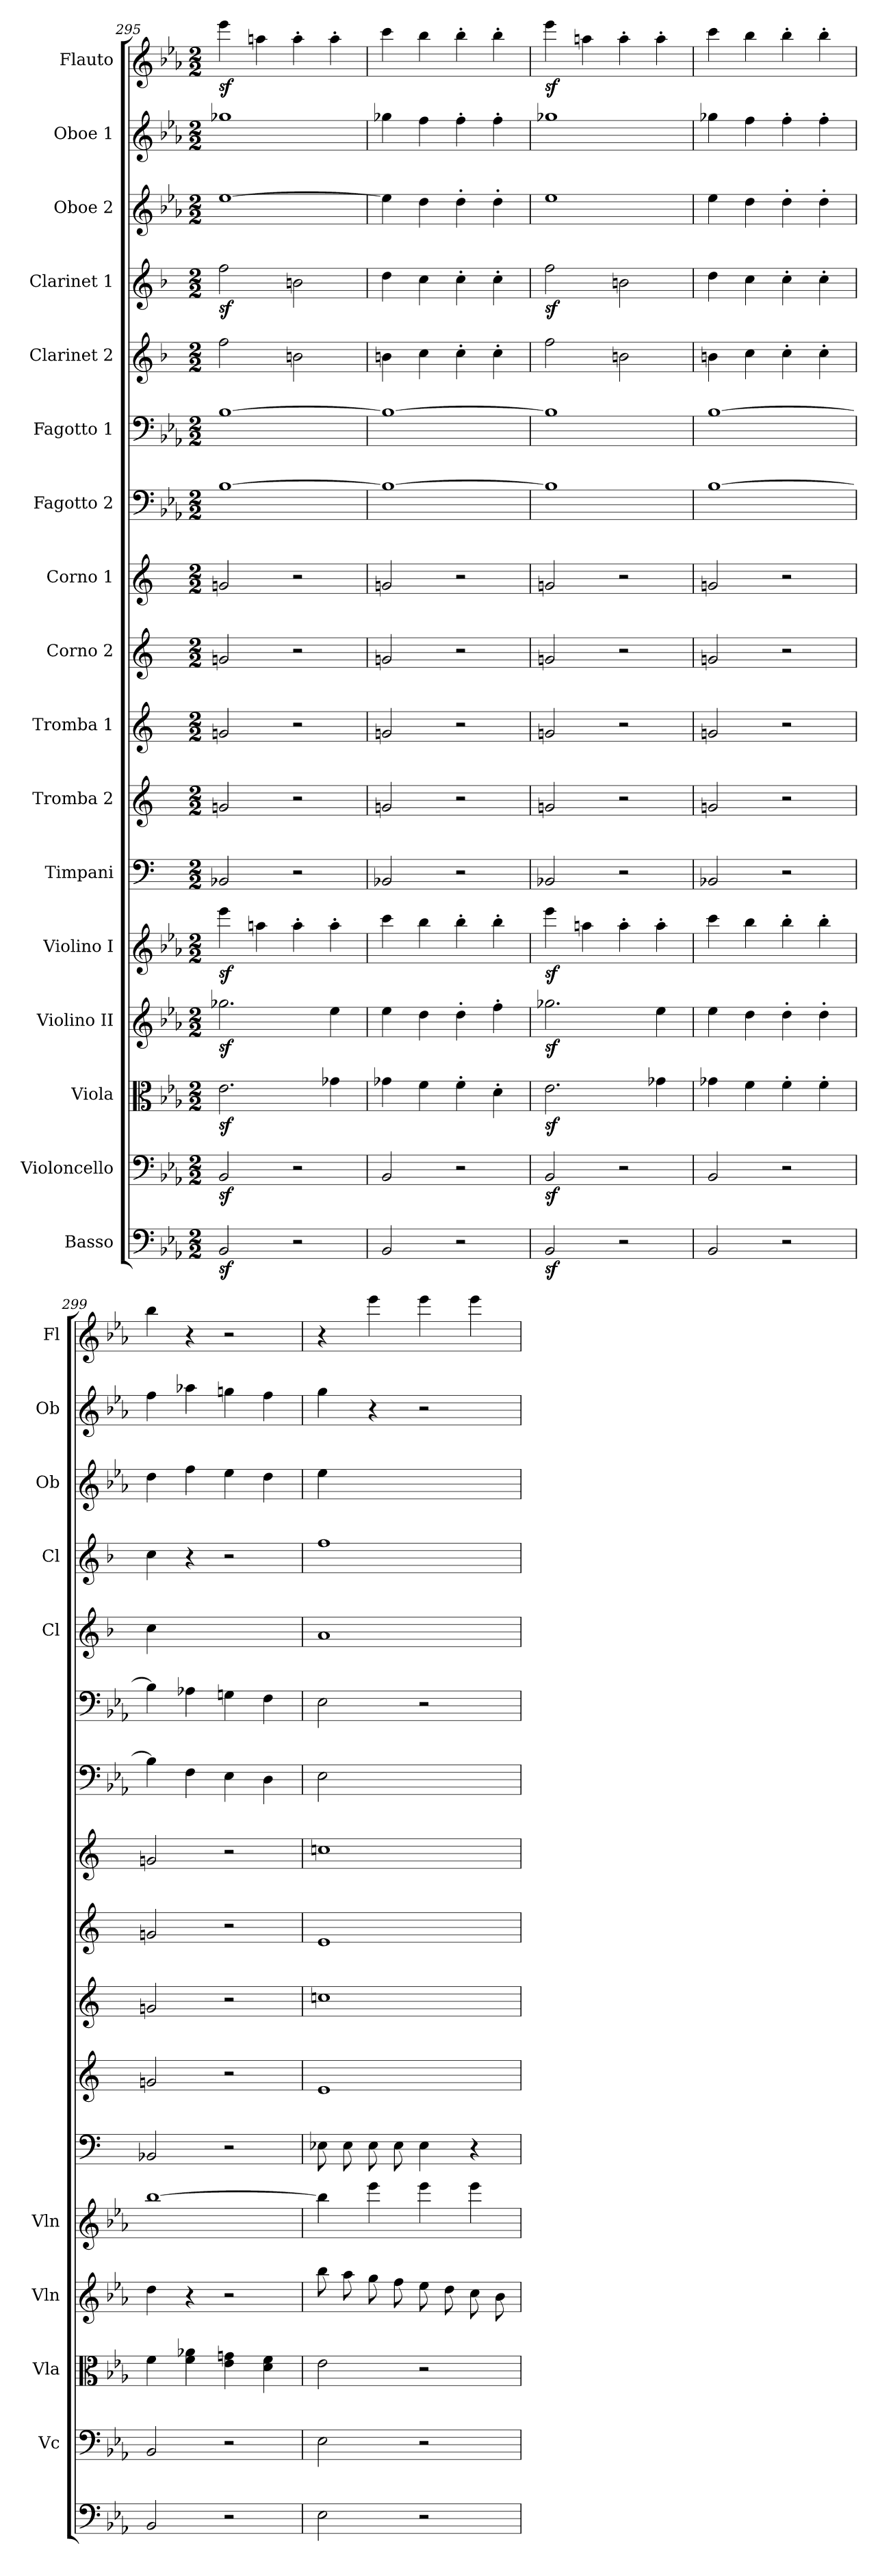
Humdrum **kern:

**kern	**dynam	**kern	**dynam	**kern	**dynam	**kern	**dynam	**kern	**dynam	**kern	**kern	**kern	**kern	**kern	**kern	**kern	**kern	**kern	**dynam	**kern	**kern	**kern	**dynam
*part17	*part17	*part16	*part16	*part15	*part15	*part14	*part14	*part13	*part13	*part12	*part11	*part10	*part9	*part8	*part7	*part6	*part5	*part4	*part4	*part3	*part2	*part1	*part1
*staff17	*staff17	*staff16	*staff16	*staff15	*staff15	*staff14	*staff14	*staff13	*staff13	*staff12	*staff11	*staff10	*staff9	*staff8	*staff7	*staff6	*staff5	*staff4	*staff4	*staff3	*staff2	*staff1	*staff1
*I"Basso	*	*I"Violoncello	*	*I"Viola	*	*I"Violino II	*	*I"Violino I	*	*I"Timpani	*I"Tromba 2	*I"Tromba 1	*I"Corno 2	*I"Corno 1	*I"Fagotto 2	*I"Fagotto 1	*I"Clarinet 2	*I"Clarinet 1	*	*I"Oboe 2	*I"Oboe 1	*I"Flauto	*
*	*	*I'Vc	*	*I'Vla	*	*I'Vln	*	*I'Vln	*	*	*	*	*	*	*	*	*I'Cl	*I'Cl	*	*I'Ob	*I'Ob	*I'Fl	*
*clefF4	*	*clefF4	*	*clefC3	*	*clefG2	*	*clefG2	*	*clefF4	*clefG2	*clefG2	*clefG2	*clefG2	*clefF4	*clefF4	*clefG2	*clefG2	*	*clefG2	*clefG2	*clefG2	*
*ITrd7c12	*	*	*	*	*	*	*	*	*	*	*ITrd-2c-3	*ITrd-2c-3	*ITrd5c9	*ITrd5c9	*	*	*ITrd1c2	*ITrd1c2	*	*	*	*	*
*k[b-e-a-]	*	*k[b-e-a-]	*	*k[b-e-a-]	*	*k[b-e-a-]	*	*k[b-e-a-]	*	*	*	*	*	*	*k[b-e-a-]	*k[b-e-a-]	*k[b-e-a-]	*k[b-e-a-]	*	*k[b-e-a-]	*k[b-e-a-]	*k[b-e-a-]	*
*M2/2	*	*M2/2	*	*M2/2	*	*M2/2	*	*M2/2	*	*M2/2	*M2/2	*M2/2	*M2/2	*M2/2	*M2/2	*M2/2	*M2/2	*M2/2	*	*M2/2	*M2/2	*M2/2	*
=295	=295	=295	=295	=295	=295	=295	=295	=295	=295	=295	=295	=295	=295	=295	=295	=295	=295	=295	=295	=295	=295	=295	=295
2BBB-	sf	2BB-	sf	2.e-	sf	2.gg-X	sf	4eee-	sf	2BB-X	2b-X	2b-X	2B-X	2B-X	[1B-	[1B-	2ee-	2ee-	sf	[1ee-	1gg-X	4eee-	sf
.	.	.	.	.	.	.	.	4aan	.	.	.	.	.	.	.	.	.	.	.	.	.	4aan	.
2r	.	2r	.	.	.	.	.	4aa'	.	2r	2r	2r	2r	2r	.	.	2an	2an	.	.	.	4aa'	.
.	.	.	.	4g-X	.	4ee-	.	4aa'	.	.	.	.	.	.	.	.	.	.	.	.	.	4aa'	.
=296	=296	=296	=296	=296	=296	=296	=296	=296	=296	=296	=296	=296	=296	=296	=296	=296	=296	=296	=296	=296	=296	=296	=296
2BBB-	.	2BB-	.	4g-X	.	4ee-	.	4ccc	.	2BB-X	2b-X	2b-X	2B-X	2B-X	1B-_	1B-_	4an	4cc	.	4ee-]	4gg-X	4ccc	.
.	.	.	.	4f	.	4dd	.	4bb-	.	.	.	.	.	.	.	.	4b-	4b-	.	4dd	4ff	4bb-	.
2r	.	2r	.	4f'	.	4dd'	.	4bb-'	.	2r	2r	2r	2r	2r	.	.	4b-'	4b-'	.	4dd'	4ff'	4bb-'	.
.	.	.	.	4d'	.	4ff'	.	4bb-'	.	.	.	.	.	.	.	.	4b-'	4b-'	.	4dd'	4ff'	4bb-'	.
=297	=297	=297	=297	=297	=297	=297	=297	=297	=297	=297	=297	=297	=297	=297	=297	=297	=297	=297	=297	=297	=297	=297	=297
2BBB-	sf	2BB-	sf	2.e-	sf	2.gg-X	sf	4eee-	sf	2BB-X	2b-X	2b-X	2B-X	2B-X	1B-]	1B-]	2ee-	2ee-	sf	1ee-	1gg-X	4eee-	sf
.	.	.	.	.	.	.	.	4aan	.	.	.	.	.	.	.	.	.	.	.	.	.	4aan	.
2r	.	2r	.	.	.	.	.	4aa'	.	2r	2r	2r	2r	2r	.	.	2an	2an	.	.	.	4aa'	.
.	.	.	.	4g-X	.	4ee-	.	4aa'	.	.	.	.	.	.	.	.	.	.	.	.	.	4aa'	.
=298	=298	=298	=298	=298	=298	=298	=298	=298	=298	=298	=298	=298	=298	=298	=298	=298	=298	=298	=298	=298	=298	=298	=298
2BBB-	.	2BB-	.	4g-X	.	4ee-	.	4ccc	.	2BB-X	2b-X	2b-X	2B-X	2B-X	[1B-	[1B-	4an	4cc	.	4ee-	4gg-X	4ccc	.
.	.	.	.	4f	.	4dd	.	4bb-	.	.	.	.	.	.	.	.	4b-	4b-	.	4dd	4ff	4bb-	.
2r	.	2r	.	4f'	.	4dd'	.	4bb-'	.	2r	2r	2r	2r	2r	.	.	4b-'	4b-'	.	4dd'	4ff'	4bb-'	.
.	.	.	.	4f'	.	4dd'	.	4bb-'	.	.	.	.	.	.	.	.	4b-'	4b-'	.	4dd'	4ff'	4bb-'	.
=299	=299	=299	=299	=299	=299	=299	=299	=299	=299	=299	=299	=299	=299	=299	=299	=299	=299	=299	=299	=299	=299	=299	=299
2BBB-	.	2BB-	.	4f	.	4dd	.	[1bb-	.	2BB-X	2b-X	2b-X	2B-X	2B-X	4B-]	4B-]	4b-	4b-	.	4dd	4ff	4bb-	.
.	.	.	.	4f 4a-X	.	4r	.	.	.	.	.	.	.	.	4F	4A-X	4ryy	4r	.	4ff	4aa-X	4r	.
2r	.	2r	.	4e- 4gn	.	2r	.	.	.	2r	2r	2r	2r	2r	4E-	4Gn	2ryy	2r	.	4ee-	4ggn	2r	.
.	.	.	.	4d 4f	.	.	.	.	.	.	.	.	.	.	4D	4F	.	.	.	4dd	4ff	.	.
=300	=300	=300	=300	=300	=300	=300	=300	=300	=300	=300	=300	=300	=300	=300	=300	=300	=300	=300	=300	=300	=300	=300	=300
2EE-	.	2E-	.	2e-	.	8bb-	.	4bb-]	.	8E-X	1g	1ee-X	1G	1e-X	2E-	2E-	1g	1ee-	.	4ee-	4gg	4r	.
.	.	.	.	.	.	8aa-	.	.	.	8E-	.	.	.	.	.	.	.	.	.	.	.	.	.
.	.	.	.	.	.	8gg	.	4eee-	.	8E-	.	.	.	.	.	.	.	.	.	4ryy	4r	4eee-	.
.	.	.	.	.	.	8ff	.	.	.	8E-	.	.	.	.	.	.	.	.	.	.	.	.	.
2r	.	2r	.	2r	.	8ee-	.	4eee-	.	4E-	.	.	.	.	2ryy	2r	.	.	.	2ryy	2r	4eee-	.
.	.	.	.	.	.	8dd	.	.	.	.	.	.	.	.	.	.	.	.	.	.	.	.	.
.	.	.	.	.	.	8cc	.	4eee-	.	4r	.	.	.	.	.	.	.	.	.	.	.	4eee-	.
.	.	.	.	.	.	8b-	.	.	.	.	.	.	.	.	.	.	.	.	.	.	.	.	.
=	=	=	=	=	=	=	=	=	=	=	=	=	=	=	=	=	=	=	=	=	=	=	=
*-	*-	*-	*-	*-	*-	*-	*-	*-	*-	*-	*-	*-	*-	*-	*-	*-	*-	*-	*-	*-	*-	*-	*-
